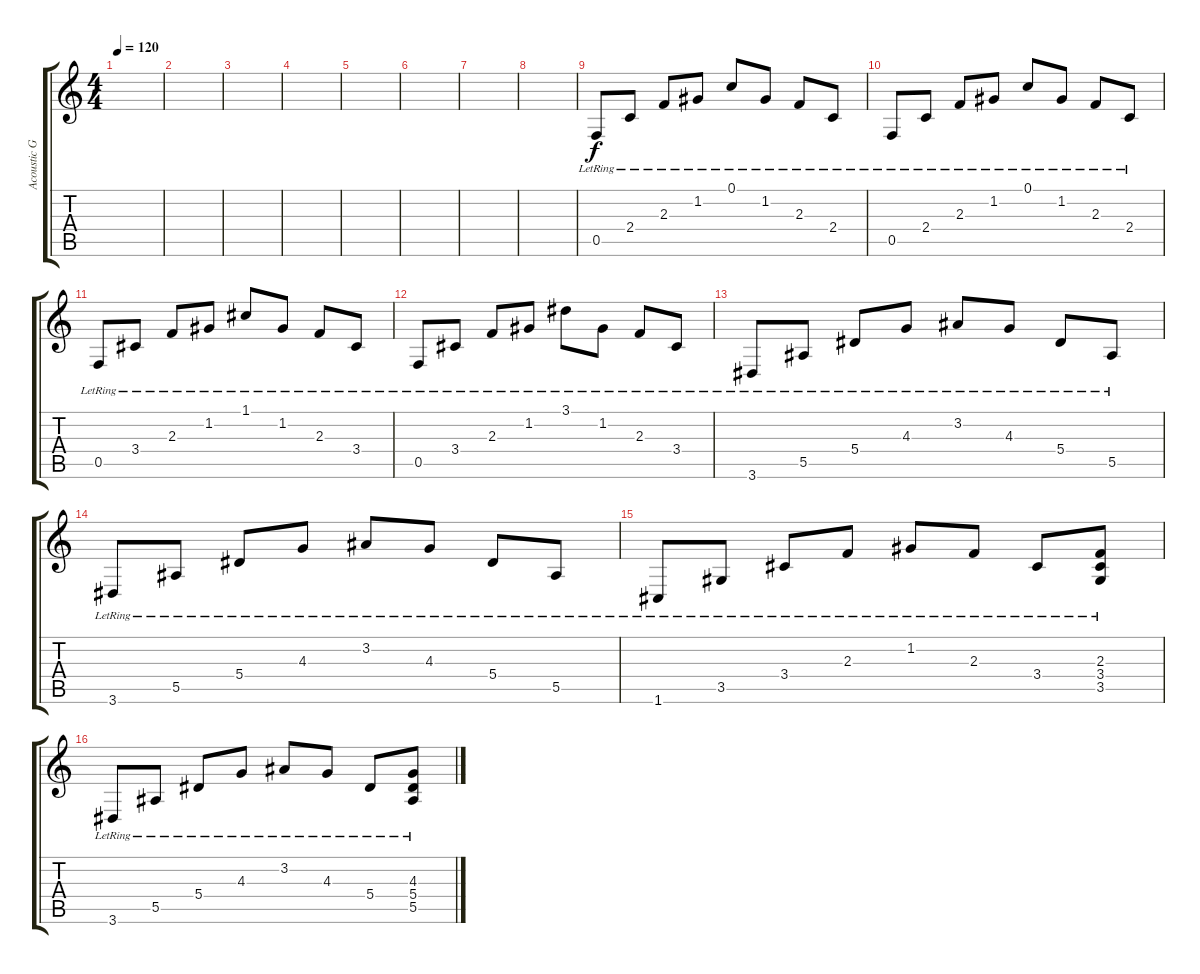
\track ("Acoustic Guitar" "Acoustic G") {instrument acousticguitarsteel}
\staff {score tabs}
\tuning (C4 G3 Eb3 Bb2 F2 C2) {hide}
\ts (4 4)
\tempo 120
\clef g2
\ks c
|
|
|
|
|
|
|
|
0.5{lr}.8{volume 13} 2.4{lr}.8 2.3{lr}.8 1.2{lr}.8 0.1{lr}.8 1.2{lr}.8 2.3{lr}.8 2.4{lr}.8 |
0.5{lr}.8 2.4{lr}.8 2.3{lr}.8 1.2{lr}.8 0.1{lr}.8 1.2{lr}.8 2.3{lr}.8 2.4{lr}.8 |
0.5{lr}.8 3.4{lr}.8 2.3{lr}.8 1.2{lr}.8 1.1{lr}.8 1.2{lr}.8 2.3{lr}.8 3.4{lr}.8 |
0.5{lr}.8 3.4{lr}.8 2.3{lr}.8 1.2{lr}.8 3.1{lr}.8 1.2{lr}.8 2.3{lr}.8 3.4{lr}.8 |
3.6{lr}.8 5.5{lr}.8 5.4{lr}.8 4.3{lr}.8 3.2{lr}.8 4.3{lr}.8 5.4{lr}.8 5.5{lr}.8 |
3.6{lr}.8 5.5{lr}.8 5.4{lr}.8 4.3{lr}.8 3.2{lr}.8 4.3{lr}.8 5.4{lr}.8 5.5{lr}.8 |
1.6{lr}.8 3.5{lr}.8 3.4{lr}.8 2.3{lr}.8 1.2{lr}.8 2.3{lr}.8 3.4{lr}.8 (2.3 3.4 3.5{lr}).8 |
3.6{lr}.8 5.5{lr}.8 5.4{lr}.8 4.3{lr}.8 3.2{lr}.8 4.3{lr}.8 5.4{lr}.8 (4.3 5.4 5.5{lr}).8
